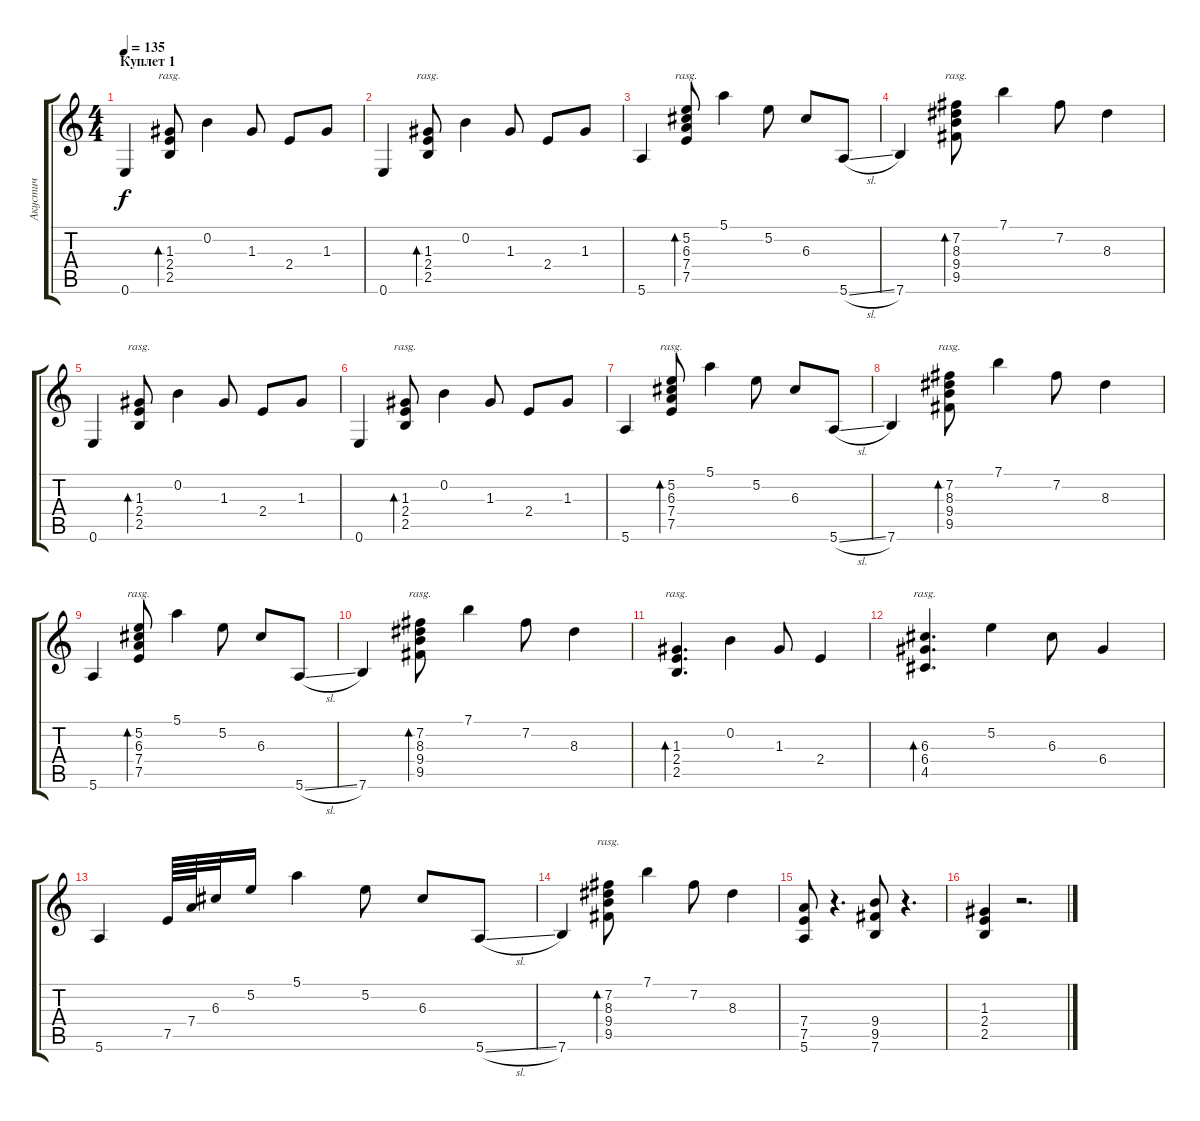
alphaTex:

\track ("Акустич" "Акустич") {instrument acousticguitarnylon}
\staff {score tabs}
\tuning (E4 B3 G3 D3 A2 E2) {hide}
\ts (4 4)
\section ("" "Куплет 1")
\tempo 135
\clef g2
\ks c
0.6.4{dy f} (1.3 2.4 2.5).8{bd 240 rasg ii} 0.2.4 1.3.8 2.4.8 1.3.8 |
0.6.4 (1.3 2.4 2.5).8{bd 240 rasg ii} 0.2.4 1.3.8 2.4.8 1.3.8 |
5.6.4 (5.2 6.3 7.4 7.5).8{bd 240 rasg ii} 5.1.4 5.2.8 6.3.8 5.6{sl}.8 |
7.6.4 (7.2 8.3 9.4 9.5).8{bd 240 rasg ii} 7.1.4 7.2.8 8.3.4 |
0.6.4 (1.3 2.4 2.5).8{bd 240 rasg ii} 0.2.4 1.3.8 2.4.8 1.3.8 |
0.6.4 (1.3 2.4 2.5).8{bd 240 rasg ii} 0.2.4 1.3.8 2.4.8 1.3.8 |
5.6.4 (5.2 6.3 7.4 7.5).8{bd 240 rasg ii} 5.1.4 5.2.8 6.3.8 5.6{sl}.8 |
7.6.4 (7.2 8.3 9.4 9.5).8{bd 240 rasg ii} 7.1.4 7.2.8 8.3.4 |
5.6.4 (5.2 6.3 7.4 7.5).8{bd 240 rasg ii} 5.1.4 5.2.8 6.3.8 5.6{sl}.8 |
7.6.4 (7.2 8.3 9.4 9.5).8{bd 240 rasg ii} 7.1.4 7.2.8 8.3.4 |
(1.3 2.4 2.5).4{d bd 120 rasg ii} 0.2.4 1.3.8 2.4.4 |
(6.3 6.4 4.5).4{d bd 120 rasg ii} 5.2.4 6.3.8 6.4.4 |
5.6.4 7.5.64 7.4.64 6.3.32 5.2.16 5.1.4 5.2.8 6.3.8 5.6{sl}.8 |
7.6.4 (7.2 8.3 9.4 9.5).8{bd 240 rasg ii} 7.1.4 7.2.8 8.3.4 |
(7.4 7.5 5.6).8 r.4{d} (9.4 9.5 7.6).8 r.4{d} |
(1.3 2.4 2.5).4 r.2{d}
